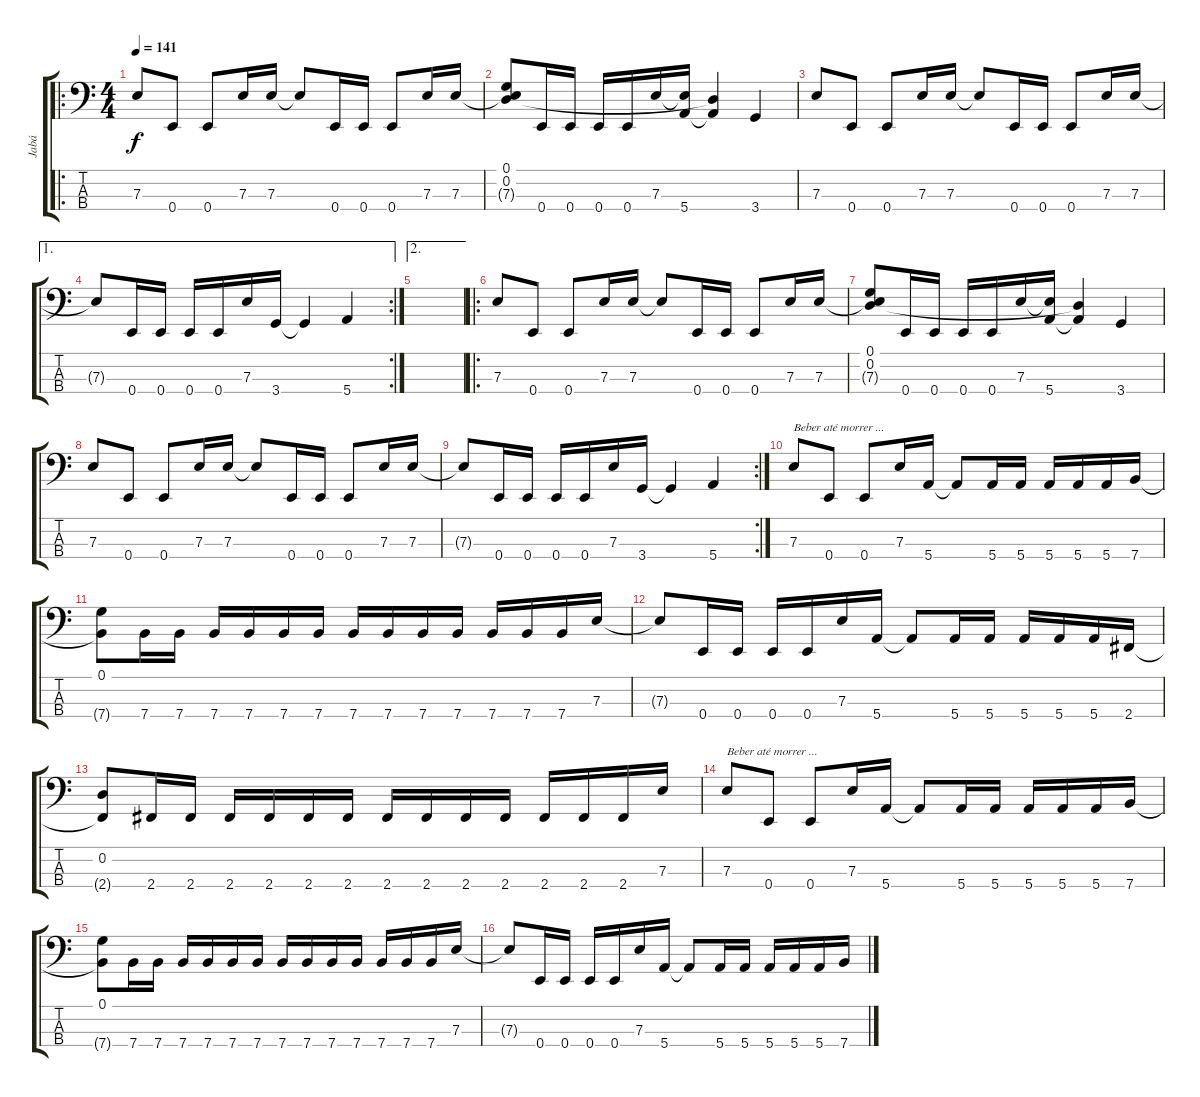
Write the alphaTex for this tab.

\track ("Jabá" "Jabá") {instrument electricbasspick}
\staff {score tabs}
\tuning (G2 D2 A1 E1) {hide}
\ro
\ts (4 4)
\tempo 141
\clef f4
\ks c
7.3.8{dy f instrument electricbasspick} 0.4.8 0.4.8 7.3.16 7.3.16 7.3{t}.8 0.4.16 0.4.16 0.4.8 7.3.16 7.3.16 |
(0.1 0.2 7.3{t}).8 0.4.16 0.4.16 0.4.16 0.4.16 7.3.16 (7.3{t} 5.4).16 (0.2{t} 5.4{t}).4 3.4.4 |
7.3.8 0.4.8 0.4.8 7.3.16 7.3.16 7.3{t}.8 0.4.16 0.4.16 0.4.8 7.3.16 7.3.16 |
\ae 1
\rc 2
7.3{t}.8 0.4.16 0.4.16 0.4.16 0.4.16 7.3.16 3.4.16 3.4{t}.4 5.4.4 |
\ae 2
|
\ro
7.3.8 0.4.8 0.4.8 7.3.16 7.3.16 7.3{t}.8 0.4.16 0.4.16 0.4.8 7.3.16 7.3.16 |
(0.1 0.2 7.3{t}).8 0.4.16 0.4.16 0.4.16 0.4.16 7.3.16 (7.3{t} 5.4).16 (0.2{t} 5.4{t}).4 3.4.4 |
7.3.8 0.4.8 0.4.8 7.3.16 7.3.16 7.3{t}.8 0.4.16 0.4.16 0.4.8 7.3.16 7.3.16 |
\rc 2
7.3{t}.8 0.4.16 0.4.16 0.4.16 0.4.16 7.3.16 3.4.16 3.4{t}.4 5.4.4 |
7.3.8{txt "Beber até morrer ..."} 0.4.8 0.4.8 7.3.16 5.4.16 5.4{t}.8 5.4.16 5.4.16 5.4.16 5.4.16 5.4.16 7.4.16 |
(0.1 7.4{t}).8 7.4.16 7.4.16 7.4.16 7.4.16 7.4.16 7.4.16 7.4.16 7.4.16 7.4.16 7.4.16 7.4.16 7.4.16 7.4.16 7.3.16 |
7.3{t}.8 0.4.16 0.4.16 0.4.16 0.4.16 7.3.16 5.4.16 5.4{t}.8 5.4.16 5.4.16 5.4.16 5.4.16 5.4.16 2.4.16 |
(0.2 2.4{t}).8 2.4.16 2.4.16 2.4.16 2.4.16 2.4.16 2.4.16 2.4.16 2.4.16 2.4.16 2.4.16 2.4.16 2.4.16 2.4.16 7.3.16 |
7.3.8{txt "Beber até morrer ..."} 0.4.8 0.4.8 7.3.16 5.4.16 5.4{t}.8 5.4.16 5.4.16 5.4.16 5.4.16 5.4.16 7.4.16 |
(0.1 7.4{t}).8 7.4.16 7.4.16 7.4.16 7.4.16 7.4.16 7.4.16 7.4.16 7.4.16 7.4.16 7.4.16 7.4.16 7.4.16 7.4.16 7.3.16 |
7.3{t}.8 0.4.16 0.4.16 0.4.16 0.4.16 7.3.16 5.4.16 5.4{t}.8 5.4.16 5.4.16 5.4.16 5.4.16 5.4.16 7.4.16
